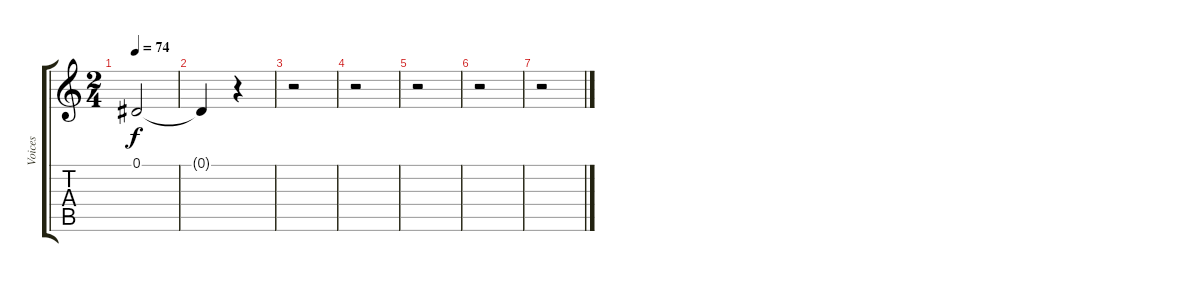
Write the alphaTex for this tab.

\track ("Voices" "Voices") {instrument englishhorn}
\staff {score tabs}
\tuning (Eb4 Bb3 Gb3 Db3 Ab2 Eb2) {hide}
\ts (2 4)
\tempo 74
\clef g2
\ks c
0.1{t}.2{dy f} |
0.1{t}.4 r.4 |
r.2 |
r.2 |
r.2 |
r.2 |
r.2
